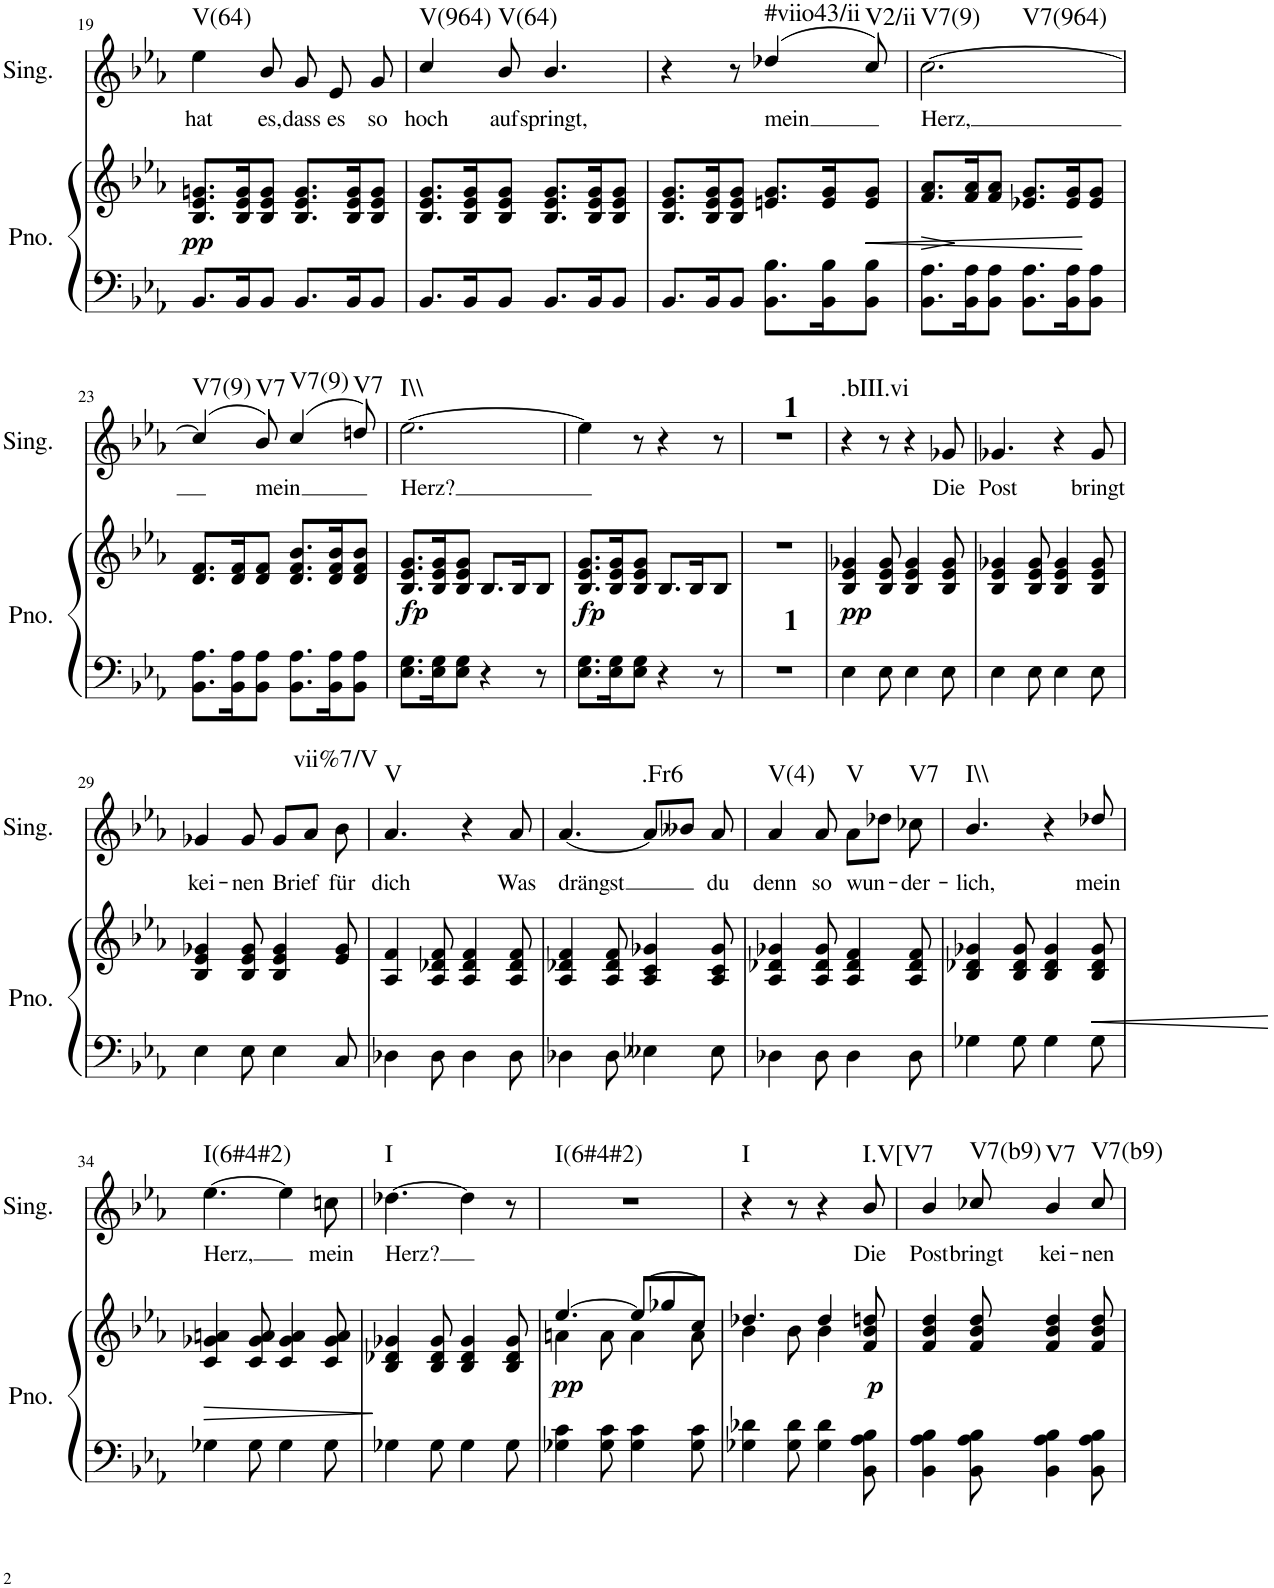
**kern	**kern	**dynam	**kern	**text	**harte
*part2	*part2	*part2	*part1	*part1	*part1
*staff3	*staff2	*staff2/3	*staff1	*staff1	*
*I"Pianoforte	*	*	*I"Singstimme	*	*
*I'Pno.	*	*	*I'Sing.	*	*
!!LO:PB:g=z
*clefF4	*clefG2	*	*clefG2	*	*
*k[b-e-a-]	*k[b-e-a-]	*	*k[b-e-a-]	*	*
*M6/8	*M6/8	*	*M6/8	*	*
=19	=19	=19	=19	=19	=19
!	!	!LO:DY:b	!	!LO:LY:b	!LO:H:kt=V(64)
8.BB-/L	8.B-/ 8.e-/ 8.gn/L	pp	4ee-\	hat	N
16BB-/K	16B-/ 16e-/ 16g/K	.	.	.	.
!	!	!	!	!LO:LY:b	!
8BB-/J	8B-/ 8e-/ 8g/J	.	8b-/	es,	.
!	!	!	!	!LO:LY:b	!
8.BB-/L	8.B-/ 8.e-/ 8.g/L	.	8g/	dass	.
!	!	!	!	!LO:LY:b	!
.	.	.	8e-/	es	.
16BB-/K	16B-/ 16e-/ 16g/K	.	.	.	.
!	!	!	!	!LO:LY:b	!
8BB-/J	8B-/ 8e-/ 8g/J	.	8g/	so	.
=20	=20	=20	=20	=20	=20
!	!	!	!	!LO:LY:b	!LO:H:kt=V(964)
8.BB-/L	8.B-/ 8.e-/ 8.g/L	.	4cc/	hoch	N
16BB-/K	16B-/ 16e-/ 16g/K	.	.	.	.
!	!	!	!	!LO:LY:b	!LO:H:kt=V(64)
8BB-/J	8B-/ 8e-/ 8g/J	.	8b-/	auf-	N
!	!	!	!	!LO:LY:b	!
8.BB-/L	8.B-/ 8.e-/ 8.g/L	.	4.b-/	-springt,	.
16BB-/K	16B-/ 16e-/ 16g/K	.	.	.	.
8BB-/J	8B-/ 8e-/ 8g/J	.	.	.	.
=21	=21	=21	=21	=21	=21
8.BB-/L	8.B-/ 8.e-/ 8.g/L	.	4r	.	.
16BB-/K	16B-/ 16e-/ 16g/K	.	.	.	.
8BB-/J	8B-/ 8e-/ 8g/J	.	8r	.	.
!	!	!	!	!LO:LY:b	!LO:H:kt=#viio43/ii
8.BB-\ 8.B-\L	8.en/ 8.g/L	.	(>4dd-X/	mein	N
16BB-\ 16B-\K	16e/ 16g/K	.	.	.	.
!	!	!LO:HP:b	!	!	!LO:H:kt=V2/ii
8BB-\ 8B-\J	8e/ 8g/J	<	8cc/)	.	N
.	.	[	.	.	.
=22	=22	=22	=22	=22	=22
!	!	!LO:HP:b	!	!LO:LY:b	!LO:H:n=1:kt=V7(9)
!	!	!	!	!	!LO:H:n=2:kt=V7(964)
8.BB-\ 8.A-\L	8.f/ 8.a-/L	>	[2.cc\	Herz,	N N
16BB-\ 16A-\K	16f/ 16a-/K	]	.	.	.
8BB-\ 8A-\J	8f/ 8a-/J	.	.	.	.
8.BB-\ 8.A-\L	8.e-X/ 8.g/L	.	.	.	.
16BB-\ 16A-\K	16e-/ 16g/K	.	.	.	.
8BB-\ 8A-\J	8e-/ 8g/J	.	.	.	.
!!LO:LB:g=z
=23	=23	=23	=23	=23	=23
!	!	!	!	!	!LO:H:kt=V7(9)
8.BB-\ 8.A-\L	8.d/ 8.f/L	.	(>4cc/]	.	N
16BB-\ 16A-\K	16d/ 16f/K	.	.	.	.
!	!	!	!	!LO:LY:b	!LO:H:kt=V7
8BB-\ 8A-\J	8d/ 8f/J	.	8b-/)	mein	N
!	!	!	!	!	!LO:H:kt=V7(9)
8.BB-\ 8.A-\L	8.d/ 8.f/ 8.b-/L	.	(>4cc/	.	N
16BB-\ 16A-\K	16d/ 16f/ 16b-/K	.	.	.	.
!	!	!	!	!	!LO:H:kt=V7
8BB-\ 8A-\J	8d/ 8f/ 8b-/J	.	8ddn/)	.	N
=24	=24	=24	=24	=24	=24
!	!	!LO:DY:a=2	!	!LO:LY:b	!LO:H:kt=I\\
8.E-\ 8.G\L	8.B-/ 8.e-/ 8.g/L	fp	[2.ee-\	Herz?	N
16E-\ 16G\K	16B-/ 16e-/ 16g/K	.	.	.	.
8E-\ 8G\J	8B-/ 8e-/ 8g/J	.	.	.	.
4r	8.B-/L	.	.	.	.
.	16B-/K	.	.	.	.
8r	8B-/J	.	.	.	.
=25	=25	=25	=25	=25	=25
!	!	!LO:DY:a=2	!	!	!
8.E-\ 8.G\L	8.B-/ 8.e-/ 8.g/L	fp	4ee-\]	.	.
16E-\ 16G\K	16B-/ 16e-/ 16g/K	.	.	.	.
8E-\ 8G\J	8B-/ 8e-/ 8g/J	.	8r	.	.
4r	8.B-/L	.	4r	.	.
.	16B-/K	.	.	.	.
8r	8B-/J	.	8r	.	.
=26	=26	=26	=26	=26	=26
!	!	!	!LO:TX:a:B:t=1	!	!
!	!LO:TX:b:B:t=1	!	!	!	!
2.r	2.r	.	2.r	.	.
=27	=27	=27	=27	=27	=27
!	!	!LO:DY:a=2	!	!	!LO:H:kt=.bIII.vi
4E-\	4B-/ 4e-/ 4g-X/	pp	4r	.	N
8E-\	8B-/ 8e-/ 8g-/	.	8r	.	.
4E-\	4B-/ 4e-/ 4g-/	.	4r	.	.
!	!	!	!	!LO:LY:b	!
8E-\	8B-/ 8e-/ 8g-/	.	8g-X/	Die	.
=28	=28	=28	=28	=28	=28
!	!	!	!	!LO:LY:b	!
4E-\	4B-/ 4e-/ 4g-X/	.	4.g-X/	Post	.
8E-\	8B-/ 8e-/ 8g-/	.	.	.	.
4E-\	4B-/ 4e-/ 4g-/	.	4r	.	.
!	!	!	!	!LO:LY:b	!
8E-\	8B-/ 8e-/ 8g-/	.	8g-/	bringt	.
!!LO:LB:g=z
=29	=29	=29	=29	=29	=29
!	!	!	!	!LO:LY:b	!
4E-\	4B-/ 4e-/ 4g-X/	.	4g-X/	kei-	.
!	!	!	!	!LO:LY:b	!
8E-\	8B-/ 8e-/ 8g-/	.	8g-/	-nen	.
!	!	!	!	!LO:LY:b	!
4E-\	4B-/ 4e-/ 4g-/	.	8g-/L	Brief	.
.	.	.	8a-/J	.	.
!	!	!	!	!LO:LY:b	!LO:H:kt=vii%7/V
8C/	8e-/ 8g-/	.	8b-\	für	N
=30	=30	=30	=30	=30	=30
!	!	!	!	!LO:LY:b	!LO:H:kt=V
4D-X\	4A-/ 4f/	.	4.a-/	dich	N
8D-\	8A-/ 8d-X/ 8f/	.	.	.	.
4D-\	4A-/ 4d-/ 4f/	.	4r	.	.
!	!	!	!	!LO:LY:b	!
8D-\	8A-/ 8d-/ 8f/	.	8a-/	Was	.
=31	=31	=31	=31	=31	=31
!	!	!	!	!LO:LY:b	!
4D-X\	4A-/ 4d-X/ 4f/	.	[4.a-/	drängst	.
8D-\	8A-/ 8d-/ 8f/	.	.	.	.
!	!	!	!	!	!LO:H:kt=.Fr6
4E--X\	4A-/ 4c/ 4g-X/	.	8a-/L]	.	N
.	.	.	8b--X/J	.	.
!	!	!	!	!LO:LY:b	!
8E--\	8A-/ 8c/ 8g-/	.	8a-/	du	.
=32	=32	=32	=32	=32	=32
!	!	!	!	!LO:LY:b	!LO:H:kt=V(4)
4D-X\	4A-/ 4d-X/ 4g-X/	.	4a-/	denn	N
!	!	!	!	!LO:LY:b	!
8D-\	8A-/ 8d-/ 8g-/	.	8a-/	so	.
!	!	!	!	!LO:LY:b	!LO:H:kt=V
4D-\	4A-/ 4d-/ 4f/	.	8a-\L	wun-	N
.	.	.	8dd-X\J	.	.
!	!	!	!	!LO:LY:b	!LO:H:kt=V7
8D-\	8A-/ 8d-/ 8f/	.	8cc-X\	der-	N
=33	=33	=33	=33	=33	=33
!	!	!	!	!LO:LY:b	!LO:H:kt=I\\
4G-X\	4B-/ 4d-X/ 4g-X/	.	4.b-/	-lich,	N
8G-\	8B-/ 8d-/ 8g-/	.	.	.	.
4G-\	4B-/ 4d-/ 4g-/	.	4r	.	.
!	!	!LO:HP:b	!	!LO:LY:b	!
8G-\	8B-/ 8d-/ 8g-/	<	8dd-X/	mein	.
.	.	[	.	.	.
!!LO:LB:g=z
=34	=34	=34	=34	=34	=34
!	!	!LO:HP:b	!	!LO:LY:b	!LO:H:kt=I(6#4#2)
4G-X\	4c/ 4g-X/ 4an/	>	[4.ee-\	Herz,	N
8G-\	8c/ 8g-/ 8a/	]	.	.	.
4G-\	4c/ 4g-/ 4a/	.	4ee-\]	.	.
!	!	!	!	!LO:LY:b	!
8G-\	8c/ 8g-/ 8a/	.	8ccn\	mein	.
=35	=35	=35	=35	=35	=35
!	!	!	!	!LO:LY:b	!LO:H:kt=I
4G-X\	4B-/ 4d-X/ 4g-X/	.	[4.dd-X\	Herz?	N
8G-\	8B-/ 8d-/ 8g-/	.	.	.	.
4G-\	4B-/ 4d-/ 4g-/	.	4dd-\]	.	.
8G-\	8B-/ 8d-/ 8g-/	.	8r	.	.
=36	=36	=36	=36	=36	=36
*	*^	*	*	*	*
!	!	!	!LO:DY:a=2	!	!	!LO:H:kt=I(6#4#2)
4G-X\ 4c\	[4.ee-/	4an\	pp	2.r	.	N
8G-\ 8c\	.	8a\	.	.	.	.
4G-\ 4c\	(8ee-/L]	4a\	.	.	.	.
.	8gg-X/	.	.	.	.	.
8G-\ 8c\	8cc/J)	8a\	.	.	.	.
=37	=37	=37	=37	=37	=37	=37
!	!	!	!	!	!	!LO:H:kt=I
4G-X\ 4d-X\	4.dd-X/	4b-\	.	4r	.	N
8G-\ 8d-\	.	8b-\	.	8r	.	.
4G-\ 4d-\	4dd-/	4b-\	.	4r	.	.
!	!	!	!LO:DY:a=2	!	!LO:LY:b	!LO:H:kt=I.V[V7
8BB-\ 8A-\ 8B-\	8ddn/	8f/ 8b-/	p	8b-/	Die	N
=38	=38	=38	=38	=38	=38	=38
!	!	!	!	!	!LO:LY:b	!
*	*v	*v	*	*	*	*
4BB-\ 4A-\ 4B-\	4f/ 4b-/ 4dd/	.	4b-/	Post	.
!	!	!	!	!LO:LY:b	!LO:H:kt=V7(b9)
8BB-\ 8A-\ 8B-\	8f/ 8b-/ 8dd/	.	8cc-X/	bringt	N
!	!	!	!	!LO:LY:b	!LO:H:kt=V7
4BB-\ 4A-\ 4B-\	4f/ 4b-/ 4dd/	.	4b-/	kei-	N
!	!	!	!	!LO:LY:b	!LO:H:kt=V7(b9)
8BB-\ 8A-\ 8B-\	8f/ 8b-/ 8dd/	.	8cc-/	-nen	N
=	=	=	=	=	=
*-	*-	*-	*-	*-	*-
